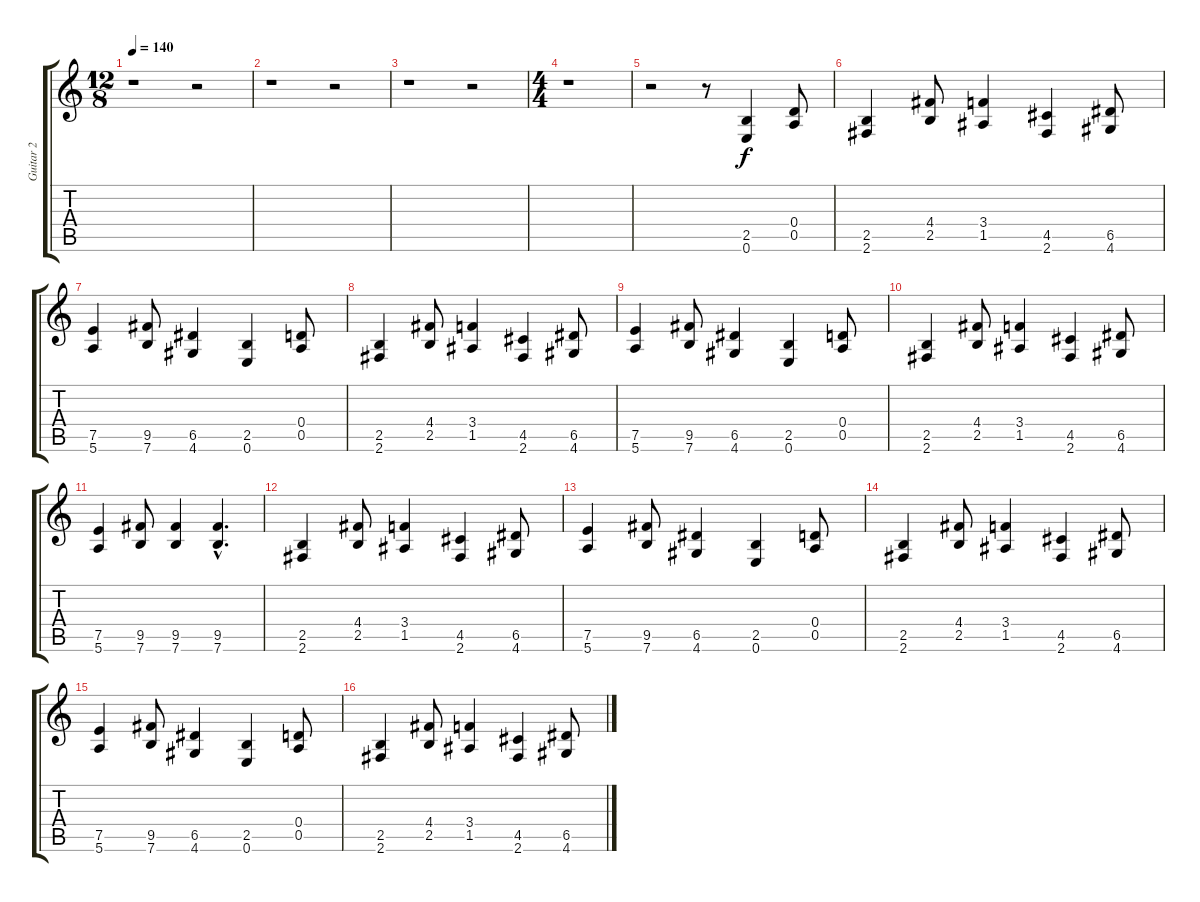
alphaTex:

\track ("Guitar 2" "Guitar 2") {instrument overdrivenguitar}
\staff {score tabs}
\tuning (E4 B3 G3 D3 A2 E2) {hide}
\ts (12 8)
\tempo 140
\clef g2
\ks c
r.1{dy f} r.2 |
r.1 r.2 |
r.1 r.2 |
\ts (4 4)
r.1 |
r.2 r.8 (2.5 0.6).4 (0.4 0.5).8 |
(2.5 2.6).4 (4.4 2.5).8 (3.4 1.5).4 (4.5 2.6).4 (6.5 4.6).8 |
(7.5 5.6).4 (9.5 7.6).8 (6.5 4.6).4 (2.5 0.6).4 (0.4 0.5).8 |
(2.5 2.6).4 (4.4 2.5).8 (3.4 1.5).4 (4.5 2.6).4 (6.5 4.6).8 |
(7.5 5.6).4 (9.5 7.6).8 (6.5 4.6).4 (2.5 0.6).4 (0.4 0.5).8 |
(2.5 2.6).4 (4.4 2.5).8 (3.4 1.5).4 (4.5 2.6).4 (6.5 4.6).8 |
(7.5 5.6).4 (9.5 7.6).8 (9.5 7.6).4 (9.5{hac} 7.6{hac}).4{d} |
(2.5 2.6).4 (4.4 2.5).8 (3.4 1.5).4 (4.5 2.6).4 (6.5 4.6).8 |
(7.5 5.6).4 (9.5 7.6).8 (6.5 4.6).4 (2.5 0.6).4 (0.4 0.5).8 |
(2.5 2.6).4 (4.4 2.5).8 (3.4 1.5).4 (4.5 2.6).4 (6.5 4.6).8 |
(7.5 5.6).4 (9.5 7.6).8 (6.5 4.6).4 (2.5 0.6).4 (0.4 0.5).8 |
(2.5 2.6).4 (4.4 2.5).8 (3.4 1.5).4 (4.5 2.6).4 (6.5 4.6).8
